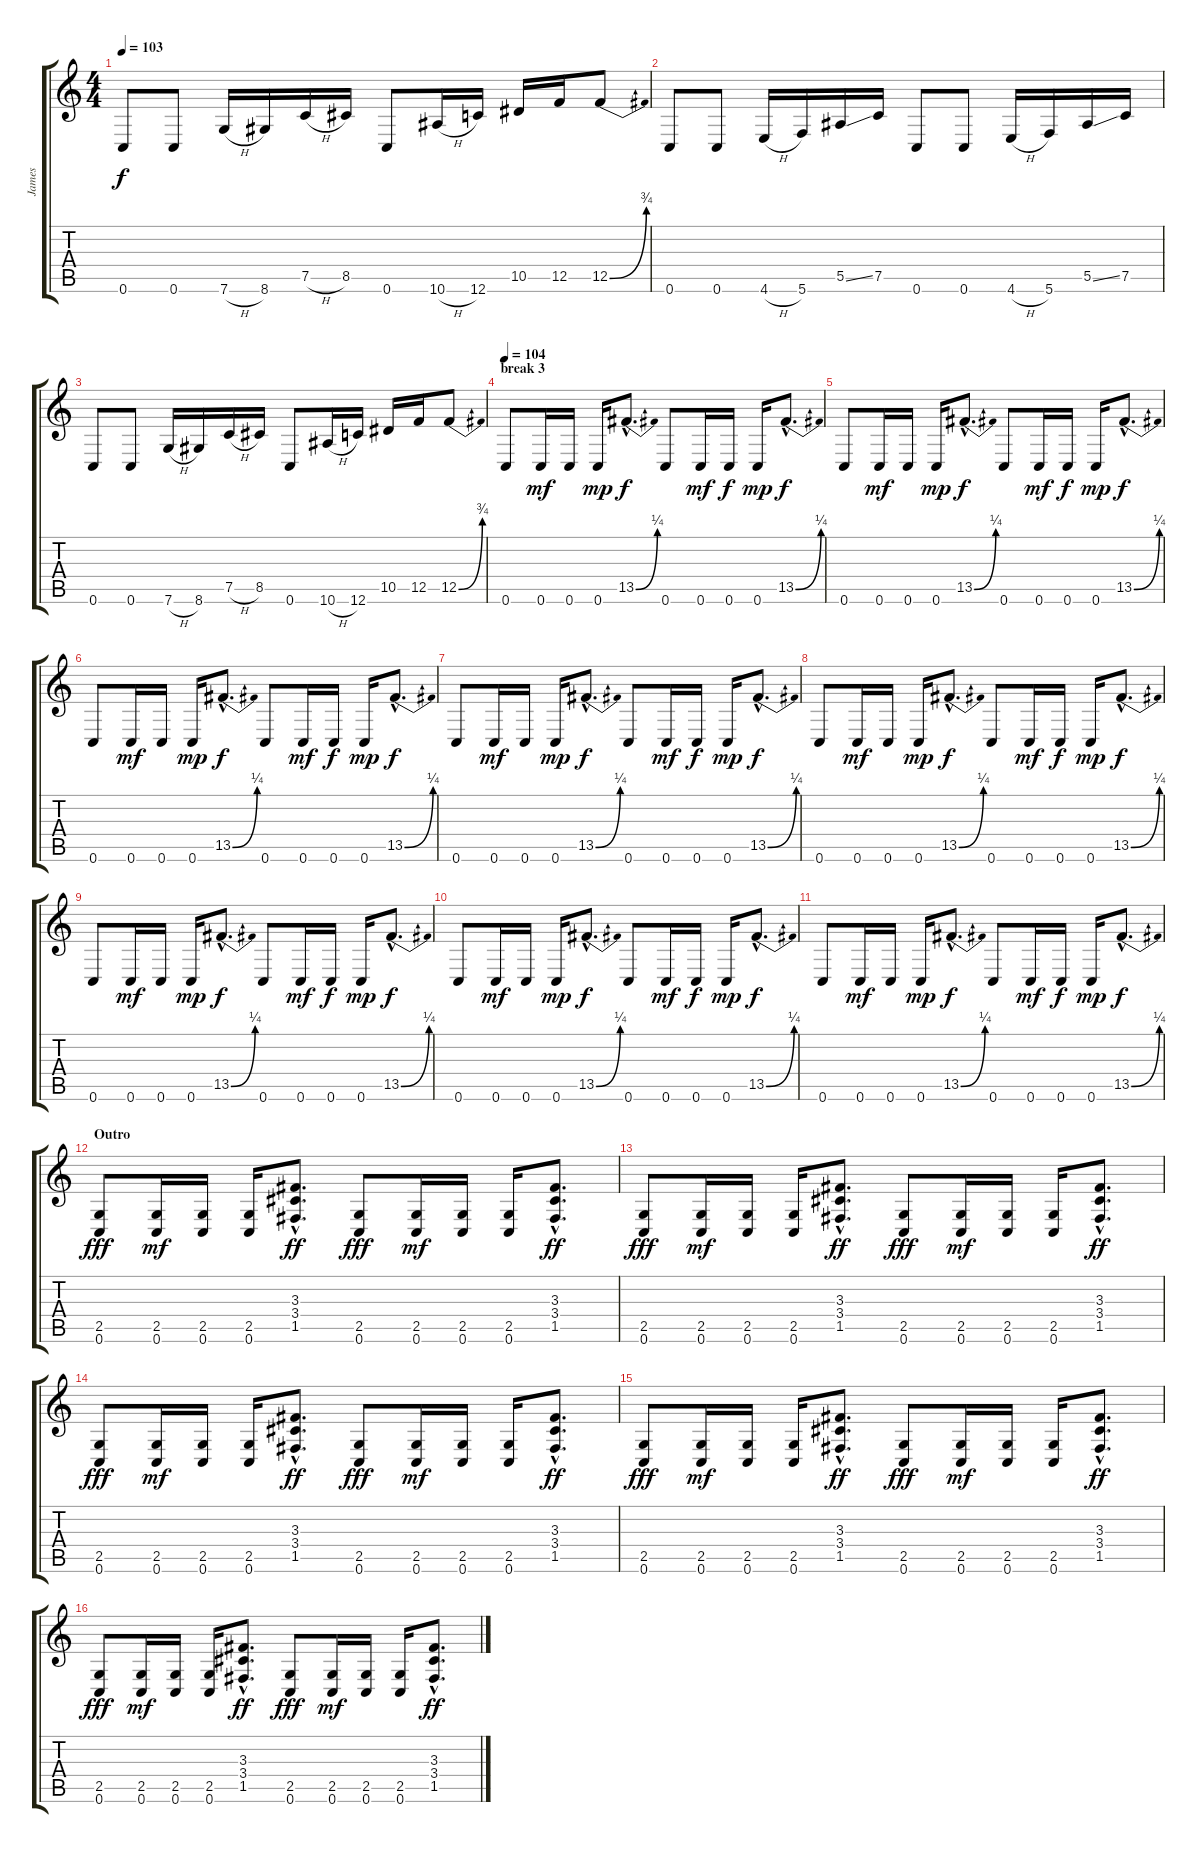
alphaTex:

\track ("James" "James") {instrument distortionguitar}
\staff {score tabs}
\tuning (C4 G3 Eb3 Bb2 F2 C2) {hide}
\ts (4 4)
\tempo 103
\clef g2
\ks c
0.6.8{dy f} 0.6.8 7.6{h}.16 8.6.16 7.5{h}.16 8.5.16 0.6.8 10.6{h}.16 12.6.16 10.5.16 12.5.16 12.5{be (bend 0 0 60 3)}.8 |
0.6.8 0.6.8 4.6{h}.16 5.6.16 5.5{ss}.16 7.5.16 0.6.8 0.6.8 4.6{h}.16 5.6.16 5.5{ss}.16 7.5.16 |
0.6.8 0.6.8 7.6{h}.16 8.6.16 7.5{h}.16 8.5.16 0.6.8 10.6{h}.16 12.6.16 10.5.16 12.5.16 12.5{be (bend 0 0 60 3)}.8 |
\section ("" "break 3")
\tempo 104
0.6.8 0.6.16{dy mf} 0.6.16 0.6.16{dy mp} 13.5{be (bend 0 0 60 1) hac}.8{d dy f} 0.6.8 0.6.16{dy mf} 0.6.16{dy f} 0.6.16{dy mp} 13.5{be (bend 0 0 60 1) hac}.8{d dy f} |
0.6.8 0.6.16{dy mf} 0.6.16 0.6.16{dy mp} 13.5{be (bend 0 0 60 1) hac}.8{d dy f} 0.6.8 0.6.16{dy mf} 0.6.16{dy f} 0.6.16{dy mp} 13.5{be (bend 0 0 60 1) hac}.8{d dy f} |
0.6.8 0.6.16{dy mf} 0.6.16 0.6.16{dy mp} 13.5{be (bend 0 0 60 1) hac}.8{d dy f} 0.6.8 0.6.16{dy mf} 0.6.16{dy f} 0.6.16{dy mp} 13.5{be (bend 0 0 60 1) hac}.8{d dy f} |
0.6.8 0.6.16{dy mf} 0.6.16 0.6.16{dy mp} 13.5{be (bend 0 0 60 1) hac}.8{d dy f} 0.6.8 0.6.16{dy mf} 0.6.16{dy f} 0.6.16{dy mp} 13.5{be (bend 0 0 60 1) hac}.8{d dy f} |
0.6.8 0.6.16{dy mf} 0.6.16 0.6.16{dy mp} 13.5{be (bend 0 0 60 1) hac}.8{d dy f} 0.6.8 0.6.16{dy mf} 0.6.16{dy f} 0.6.16{dy mp} 13.5{be (bend 0 0 60 1) hac}.8{d dy f} |
0.6.8 0.6.16{dy mf} 0.6.16 0.6.16{dy mp} 13.5{be (bend 0 0 60 1) hac}.8{d dy f} 0.6.8 0.6.16{dy mf} 0.6.16{dy f} 0.6.16{dy mp} 13.5{be (bend 0 0 60 1) hac}.8{d dy f} |
0.6.8 0.6.16{dy mf} 0.6.16 0.6.16{dy mp} 13.5{be (bend 0 0 60 1) hac}.8{d dy f} 0.6.8 0.6.16{dy mf} 0.6.16{dy f} 0.6.16{dy mp} 13.5{be (bend 0 0 60 1) hac}.8{d dy f} |
0.6.8 0.6.16{dy mf} 0.6.16 0.6.16{dy mp} 13.5{be (bend 0 0 60 1) hac}.8{d dy f} 0.6.8 0.6.16{dy mf} 0.6.16{dy f} 0.6.16{dy mp} 13.5{be (bend 0 0 60 1) hac}.8{d dy f} |
\section ("" "Outro")
(2.5 0.6).8{dy fff} (2.5 0.6).16{dy mf} (2.5 0.6).16 (2.5 0.6).16 (3.3{hac} 3.4{hac} 1.5{hac}).8{d dy ff} (2.5 0.6).8{dy fff} (2.5 0.6).16{dy mf} (2.5 0.6).16 (2.5 0.6).16 (3.3{hac} 3.4{hac} 1.5{hac}).8{d dy ff} |
(2.5 0.6).8{dy fff} (2.5 0.6).16{dy mf} (2.5 0.6).16 (2.5 0.6).16 (3.3{hac} 3.4{hac} 1.5{hac}).8{d dy ff} (2.5 0.6).8{dy fff} (2.5 0.6).16{dy mf} (2.5 0.6).16 (2.5 0.6).16 (3.3{hac} 3.4{hac} 1.5{hac}).8{d dy ff} |
(2.5 0.6).8{dy fff} (2.5 0.6).16{dy mf} (2.5 0.6).16 (2.5 0.6).16 (3.3{hac} 3.4{hac} 1.5{hac}).8{d dy ff} (2.5 0.6).8{dy fff} (2.5 0.6).16{dy mf} (2.5 0.6).16 (2.5 0.6).16 (3.3{hac} 3.4{hac} 1.5{hac}).8{d dy ff} |
(2.5 0.6).8{dy fff} (2.5 0.6).16{dy mf} (2.5 0.6).16 (2.5 0.6).16 (3.3{hac} 3.4{hac} 1.5{hac}).8{d dy ff} (2.5 0.6).8{dy fff} (2.5 0.6).16{dy mf} (2.5 0.6).16 (2.5 0.6).16 (3.3{hac} 3.4{hac} 1.5{hac}).8{d dy ff} |
(2.5 0.6).8{dy fff} (2.5 0.6).16{dy mf} (2.5 0.6).16 (2.5 0.6).16 (3.3{hac} 3.4{hac} 1.5{hac}).8{d dy ff} (2.5 0.6).8{dy fff} (2.5 0.6).16{dy mf} (2.5 0.6).16 (2.5 0.6).16 (3.3{hac} 3.4{hac} 1.5{hac}).8{d dy ff}
